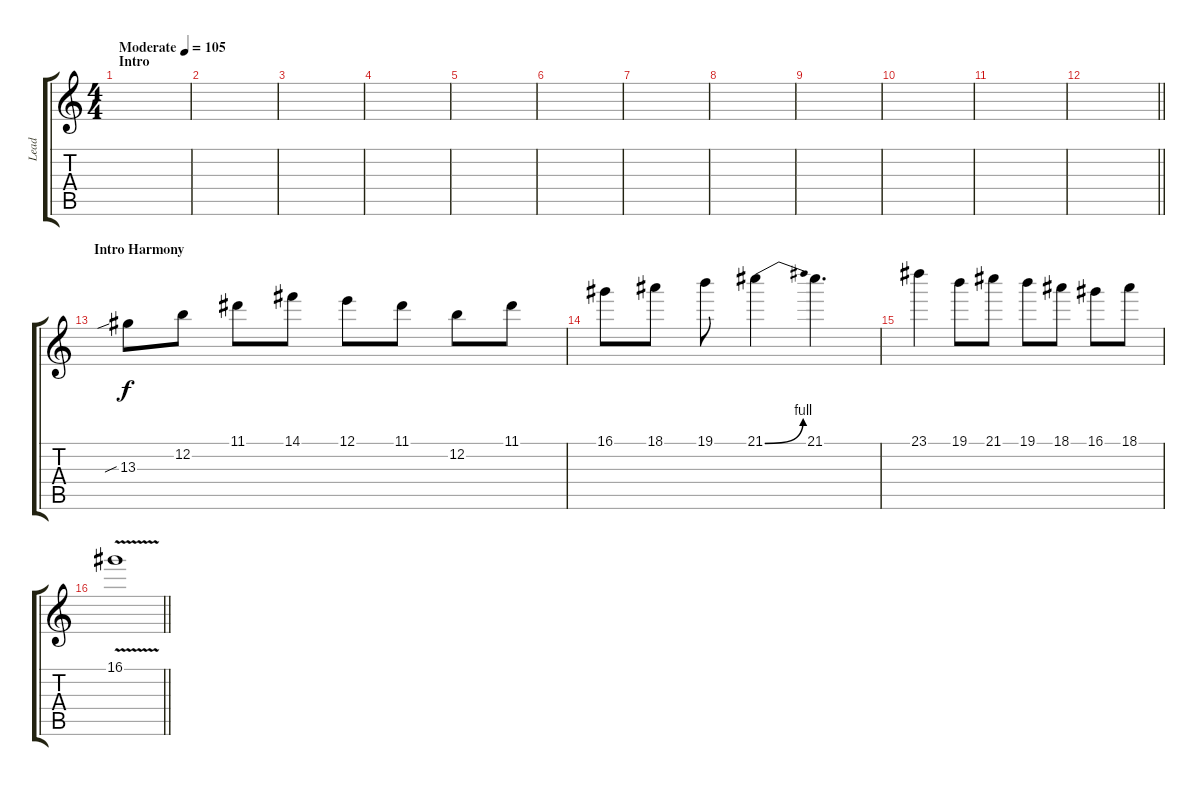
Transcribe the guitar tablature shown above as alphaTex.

\track ("Lead" "Lead") {instrument distortionguitar}
\staff {score tabs}
\tuning (E4 B3 G3 D3 A2 E2) {hide}
\ts (4 4)
\section ("" "Intro")
\tempo (105 "Moderate")
\clef g2
\ks c
|
|
|
|
|
|
|
|
|
|
|
\barLineRight lightlight
|
\section ("" "Intro Harmony")
13.3{sib}.8 12.2.8 11.1.8 14.1.8 12.1.8 11.1.8 12.2.8 11.1.8 |
16.1.8 18.1.8 19.1.8 21.1{be (bend 0 0 60 4)}.4 21.1.4{d} |
23.1.4 19.1.8 21.1.8 19.1.8 18.1.8 16.1.8 18.1.8 |
\barLineRight lightlight
16.1{v}.1
